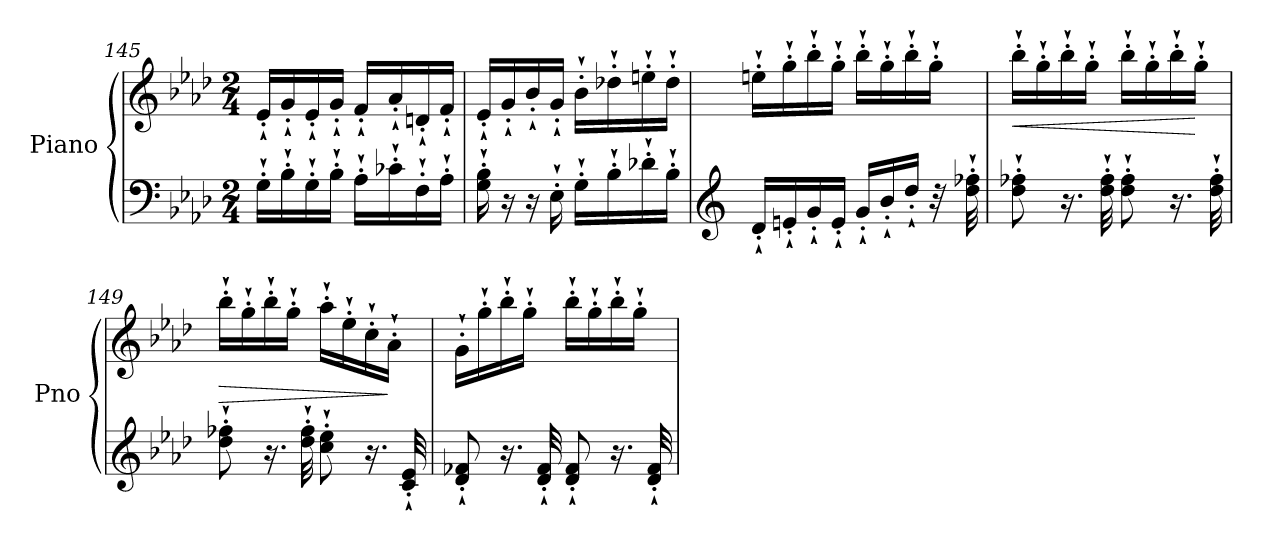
**kern	**kern	**dynam
*part1	*part1	*part1
*staff2	*staff1	*staff1/2
*I"Piano	*	*
*I'Pno	*	*
!!LO:LB:g=z
*clefF4	*clefG2	*
*k[b-e-a-d-]	*k[b-e-a-d-]	*
*M2/4	*M2/4	*
=145	=145	=145
16G`'\LL	16e-`'/LL	.
16B-`'\	16g`'/	.
16G`'\	16e-`'/	.
16B-`'\JJ	16g`'/JJ	.
16A-`'\LL	16f`'/LL	.
16c-X`'\	16a-`'/	.
16F`'\	16dn`'/	.
16A-`'\JJ	16f`'/JJ	.
!!LO:LB:g=z
=146	=146	=146
!	!	!LO:DY:b
16G\`' 16B-\`'	16e-`'/LL	other-dynamics
16r	16g`'/	.
16r	16b-`'/	.
16E-`'\	16g`'/JJ	.
16G`'\LL	16b-`'\LL	.
16B-`'\	16dd-X`'\	.
16d-X`'\	16een`'\	.
16B-`'\JJ	16dd-`'\JJ	.
=147	=147	=147
*clefG2	*	*
16d-`'/LL	16een`'\LL	.
16en`'/	16gg`'\	.
16g`'/	16bb-`'\	.
16e`'/JJ	16gg`'\JJ	.
16g`'/LL	16bb-`'\LL	.
16b-`'/	16gg`'\	.
16dd-`'/JJ	16bb-`'\	.
32r	16gg`'\JJ	.
32dd-\`' 32ff-X\`'	.	.
=148	=148	=148
!	!	!LO:HP:b
8dd-\`' 8ff-X\`'	16bb-`'\LL	<
.	16gg`'\	.
16.r	16bb-`'\	.
.	16gg`'\JJ	.
32dd-\`' 32ff-\`'	.	.
8dd-\`' 8ff-\`'	16bb-`'\LL	.
.	16gg`'\	.
16.r	16bb-`'\	.
.	16gg`'\JJ	[
32dd-\`' 32ff-\`'	.	.
=149	=149	=149
!	!	!LO:HP:b
8dd-\`' 8ff-X\`'	16bb-`'\LL	>
.	16gg`'\	.
16.r	16bb-`'\	.
.	16gg`'\JJ	.
32dd-\`' 32ff-\`'	.	.
8cc\`' 8ee-\`'	16aa-`'\LL	.
.	16ee-`'\	.
16.r	16cc`'\	.
.	16a-`'\JJ	]
32c/`' 32e-/`'	.	.
!!LO:LB:g=z
=150	=150	=150
8d-/`' 8f-X/`'	16g`'\LL	.
.	16gg`'\	.
16.r	16bb-`'\	.
.	16gg`'\JJ	.
32d-/`' 32f-/`'	.	.
8d-/`' 8f-/`'	16bb-`'\LL	.
.	16gg`'\	.
16.r	16bb-`'\	.
.	16gg`'\JJ	.
32d-/`' 32f-/`'	.	.
=	=	=
*-	*-	*-
